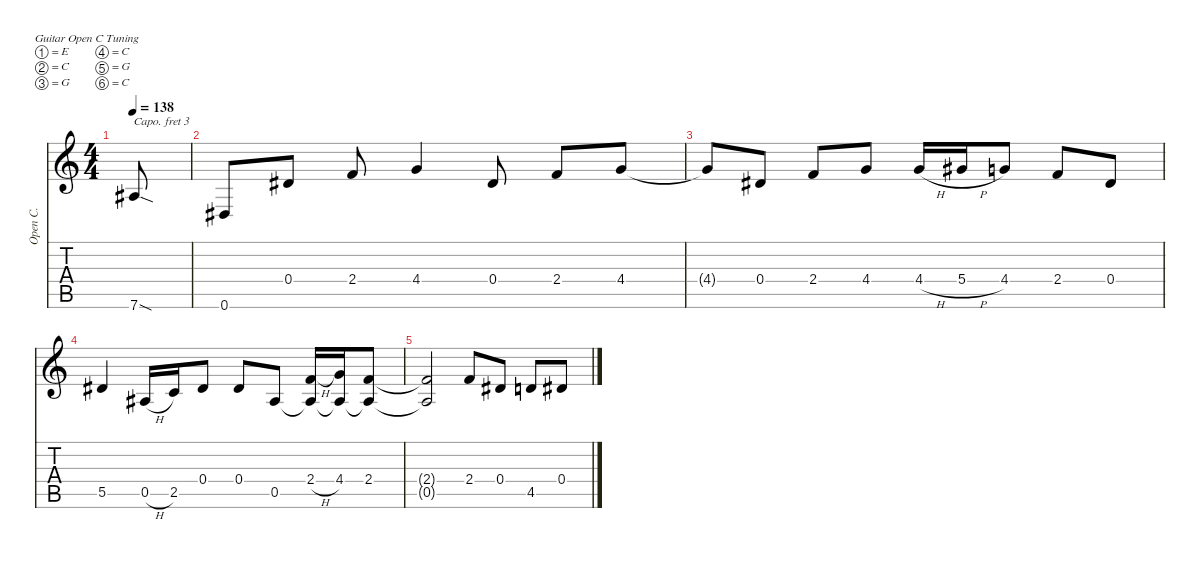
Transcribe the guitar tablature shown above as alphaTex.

\defaultSystemsLayout 4
\hideDynamics
\bracketExtendMode nobrackets
\otherSystemsTrackNameOrientation horizontal
\track ("Open C Guitar" "Open C.") {instrument acousticguitarnylon}
\staff {score tabs}
\capo 3
\tuning (E4 C4 G3 C3 G2 C2)
\ts (4 4)
\ac
\tempo 138
\clef g2
\ks c
7.6{sod acc #}.8{dy mf instrument acousticguitarnylon beam Up} |
0.6{acc #}.8{beam Up} 0.4{acc #}.8{beam Up} 2.4.8{beam Up} 4.4.4{beam Up} 0.4{acc #}.8{beam Up} 2.4.8{beam Up} 4.4.8{beam Up} |
4.4{t}.8{beam Up} 0.4{acc #}.8{beam Up} 2.4.8{beam Up} 4.4.8{beam Up} 4.4{h}.16{beam Up} 5.4{h acc #}.16{beam Up} 4.4.8{beam Up} 2.4.8{beam Up} 0.4{acc #}.8{beam Up} |
5.5{acc #}.4{beam Up} 0.5{h acc #}.16{beam Up} 2.5.16{beam Up} 0.4{acc #}.8{beam Up} 0.4{acc #}.8{beam Up} 0.5{acc #}.8{beam Up} (2.4{h} 0.5{t acc #}).16{beam Up} (4.4 0.5{t acc #}).16{beam Up} (2.4 0.5{t acc #}).8{beam Up} |
(2.4{t} 0.5{t acc #}).2{beam Up} 2.4.8{beam Up} 0.4{acc #}.8{beam Up} 4.5.8{beam Up} 0.4{acc #}.8{beam Up}
